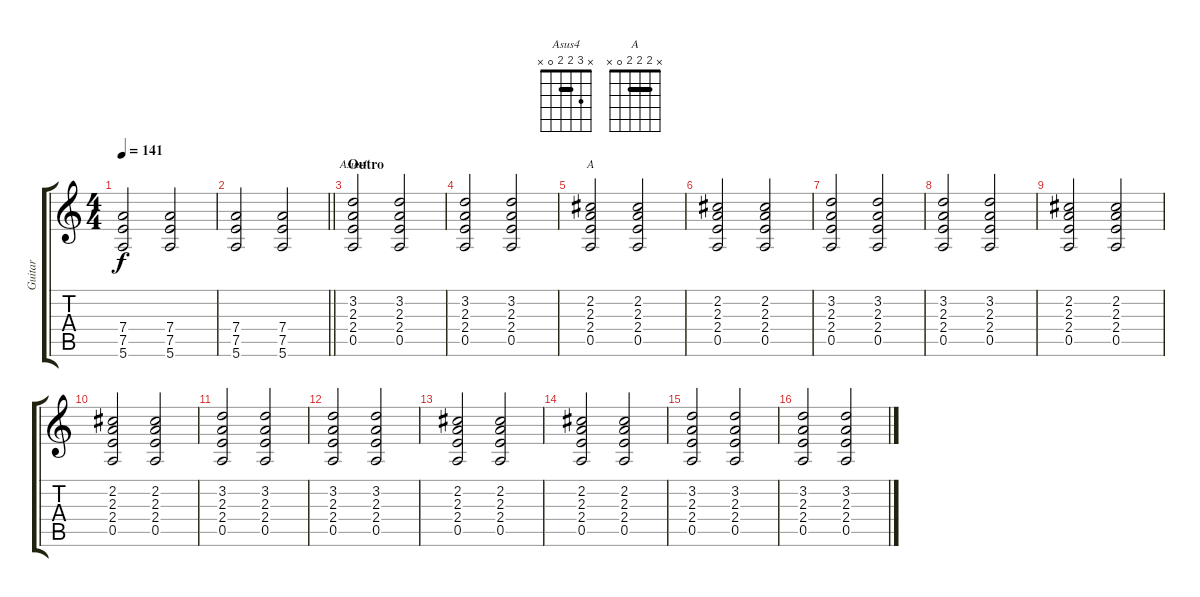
\track ("Guitar" "Guitar") {instrument overdrivenguitar}
\staff {score tabs}
\tuning (E4 B3 G3 D3 A2 E2) {hide}
\chord ("Asus4" x 3 2 2 0 x) {barre 2}
\chord ("A" x 2 2 2 0 x) {barre 2}
\ts (4 4)
\tempo 141
\clef g2
\ks c
(7.4 7.5 5.6).2{dy f} (7.4 7.5 5.6).2 |
\barLineRight lightlight
(7.4 7.5 5.6).2 (7.4 7.5 5.6).2 |
\section ("" "Outro")
(3.2 2.3 2.4 0.5).2{ch "Asus4"} (3.2 2.3 2.4 0.5).2 |
(3.2 2.3 2.4 0.5).2 (3.2 2.3 2.4 0.5).2 |
(2.2 2.3 2.4 0.5).2{ch "A"} (2.2 2.3 2.4 0.5).2 |
(2.2 2.3 2.4 0.5).2 (2.2 2.3 2.4 0.5).2 |
(3.2 2.3 2.4 0.5).2 (3.2 2.3 2.4 0.5).2 |
(3.2 2.3 2.4 0.5).2 (3.2 2.3 2.4 0.5).2 |
(2.2 2.3 2.4 0.5).2 (2.2 2.3 2.4 0.5).2 |
(2.2 2.3 2.4 0.5).2 (2.2 2.3 2.4 0.5).2 |
(3.2 2.3 2.4 0.5).2 (3.2 2.3 2.4 0.5).2 |
(3.2 2.3 2.4 0.5).2 (3.2 2.3 2.4 0.5).2 |
(2.2 2.3 2.4 0.5).2 (2.2 2.3 2.4 0.5).2 |
(2.2 2.3 2.4 0.5).2 (2.2 2.3 2.4 0.5).2 |
(3.2 2.3 2.4 0.5).2 (3.2 2.3 2.4 0.5).2 |
(3.2 2.3 2.4 0.5).2 (3.2 2.3 2.4 0.5).2
